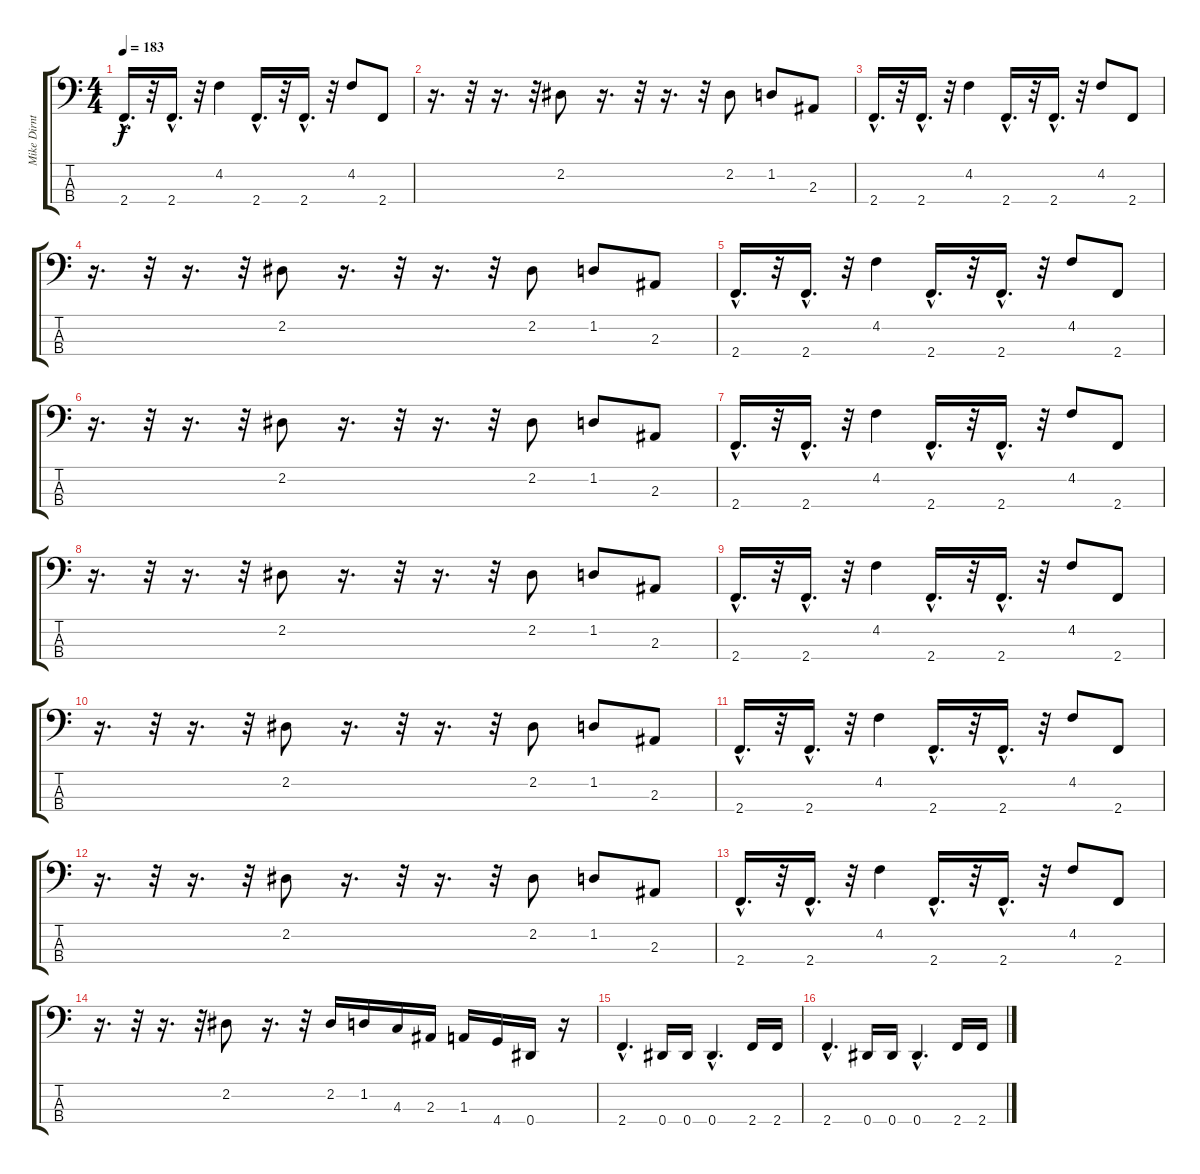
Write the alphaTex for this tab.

\track ("Mike Dirnt" "Mike Dirnt") {instrument electricbassfinger}
\staff {score tabs}
\tuning (Gb2 Db2 Ab1 Eb1) {hide}
\ts (4 4)
\tempo 183
\clef f4
\ks c
2.4{hac}.16{d dy f} r.32 2.4{hac}.16{d} r.32 4.2.4 2.4{hac}.16{d} r.32 2.4{hac}.16{d} r.32 4.2.8 2.4.8 |
r.16{d} r.32 r.16{d} r.32 2.2.8 r.16{d} r.32 r.16{d} r.32 2.2.8 1.2.8 2.3.8 |
2.4{hac}.16{d} r.32 2.4{hac}.16{d} r.32 4.2.4 2.4{hac}.16{d} r.32 2.4{hac}.16{d} r.32 4.2.8 2.4.8 |
r.16{d} r.32 r.16{d} r.32 2.2.8 r.16{d} r.32 r.16{d} r.32 2.2.8 1.2.8 2.3.8 |
2.4{hac}.16{d} r.32 2.4{hac}.16{d} r.32 4.2.4 2.4{hac}.16{d} r.32 2.4{hac}.16{d} r.32 4.2.8 2.4.8 |
r.16{d} r.32 r.16{d} r.32 2.2.8 r.16{d} r.32 r.16{d} r.32 2.2.8 1.2.8 2.3.8 |
2.4{hac}.16{d} r.32 2.4{hac}.16{d} r.32 4.2.4 2.4{hac}.16{d} r.32 2.4{hac}.16{d} r.32 4.2.8 2.4.8 |
r.16{d} r.32 r.16{d} r.32 2.2.8 r.16{d} r.32 r.16{d} r.32 2.2.8 1.2.8 2.3.8 |
2.4{hac}.16{d} r.32 2.4{hac}.16{d} r.32 4.2.4 2.4{hac}.16{d} r.32 2.4{hac}.16{d} r.32 4.2.8 2.4.8 |
r.16{d} r.32 r.16{d} r.32 2.2.8 r.16{d} r.32 r.16{d} r.32 2.2.8 1.2.8 2.3.8 |
2.4{hac}.16{d} r.32 2.4{hac}.16{d} r.32 4.2.4 2.4{hac}.16{d} r.32 2.4{hac}.16{d} r.32 4.2.8 2.4.8 |
r.16{d} r.32 r.16{d} r.32 2.2.8 r.16{d} r.32 r.16{d} r.32 2.2.8 1.2.8 2.3.8 |
2.4{hac}.16{d} r.32 2.4{hac}.16{d} r.32 4.2.4 2.4{hac}.16{d} r.32 2.4{hac}.16{d} r.32 4.2.8 2.4.8 |
r.16{d} r.32 r.16{d} r.32 2.2.8 r.16{d} r.32 2.2.16 1.2.16 4.3.16 2.3.16 1.3.16 4.4.16 0.4.16 r.16 |
2.4{hac}.4{d} 0.4.16 0.4.16 0.4{hac}.4{d} 2.4.16 2.4.16 |
2.4{hac}.4{d} 0.4.16 0.4.16 0.4{hac}.4{d} 2.4.16 2.4.16
